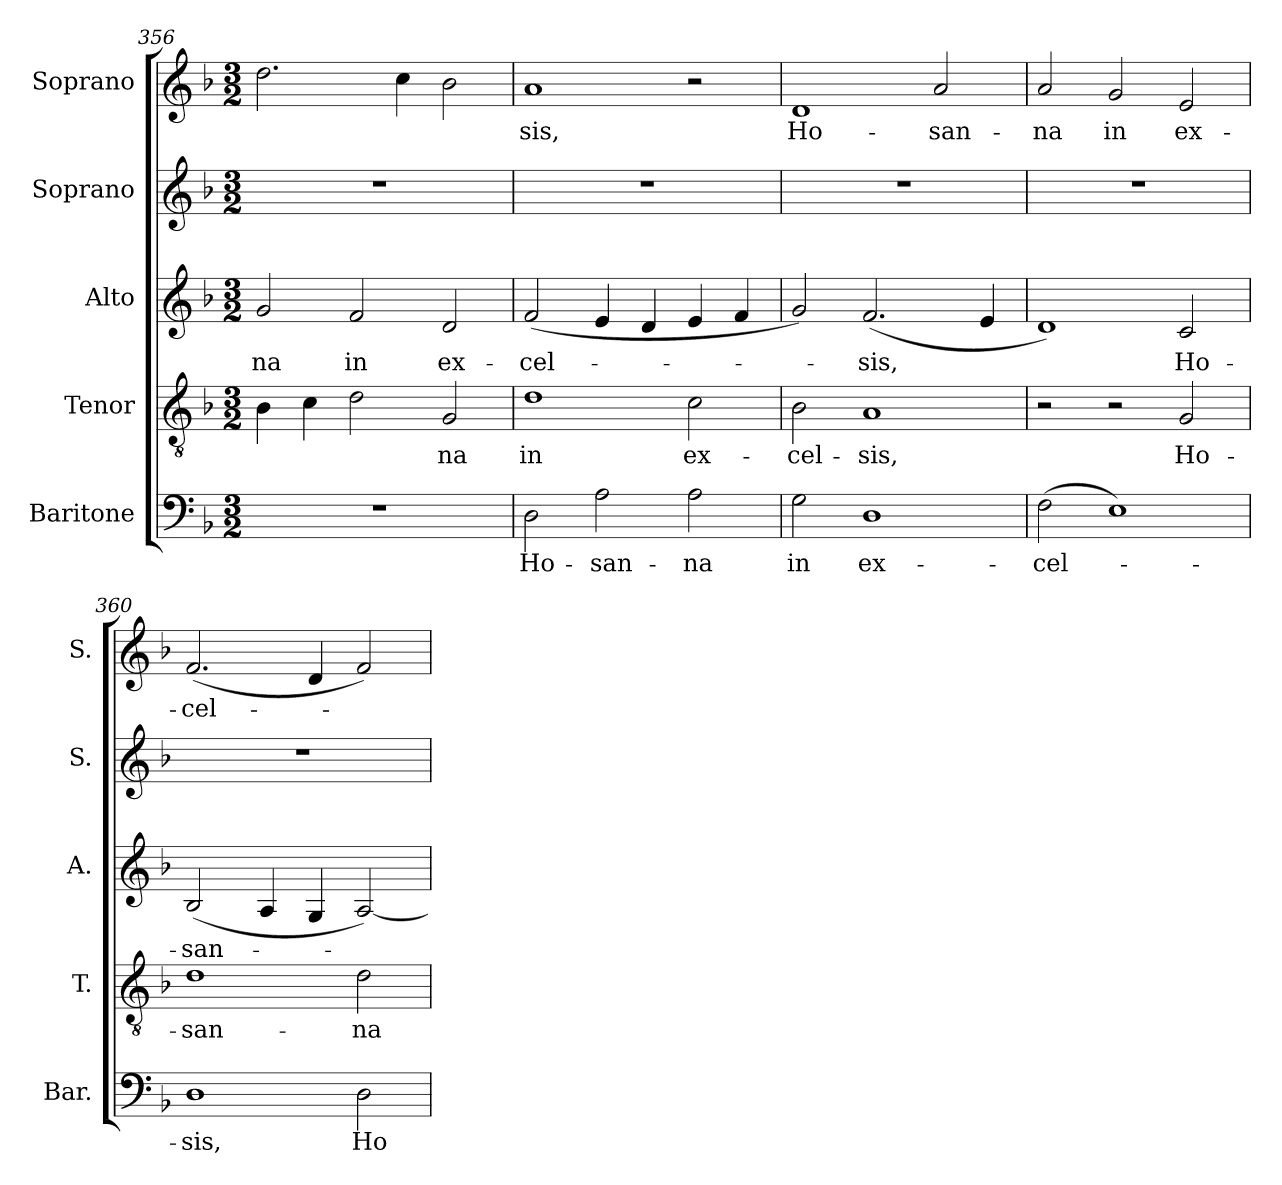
**kern	**text	**kern	**text	**kern	**text	**kern	**kern	**text
*part5	*part5	*part4	*part4	*part3	*part3	*part2	*part1	*part1
*staff5	*staff5	*staff4	*staff4	*staff3	*staff3	*staff2	*staff1	*staff1
*I"Baritone	*	*I"Tenor	*	*I"Alto	*	*I"Soprano	*I"Soprano	*
*I'Bar.	*	*I'T.	*	*I'A.	*	*I'S.	*I'S.	*
*clefF4	*	*clefGv2	*	*clefG2	*	*clefG2	*clefG2	*
*	*	*ITrd7c12	*	*	*	*	*	*
*k[b-]	*	*k[b-]	*	*k[b-]	*	*k[b-]	*k[b-]	*
*F:	*	*F:	*	*F:	*	*F:	*F:	*
*M3/2	*	*M3/2	*	*M3/2	*	*M3/2	*M3/2	*
=356	=356	=356	=356	=356	=356	=356	=356	=356
!LO:N:vis=1	!	!	!	!	!	!	!	!
!	!	!	!	!	!LO:LY:b:color=#000000	!LO:N:vis=1	!	!
1.r	.	4BB-i\	.	2gi/	-na	1.r	2.ddi\	.
.	.	4Ci\	.	.	.	.	.	.
!	!	!	!	!	!LO:LY:b:color=#000000	!	!	!
.	.	2Di\	.	2fi/	in	.	.	.
.	.	.	.	.	.	.	4cci\	.
!	!	!	!LO:LY:b:color=#000000	!	!	!	!	!
!	!	!	!	!	!LO:LY:b:color=#000000	!	!	!
.	.	2GGi/	-na	2di/	ex-	.	2b-i\	.
!!LO:LB:g=z
=357	=357	=357	=357	=357	=357	=357	=357	=357
!	!LO:LY:b:color=#000000	!	!	!	!	!	!	!
!	!	!	!LO:LY:b:color=#000000	!	!	!	!	!
!	!	!	!	!	!LO:LY:b:color=#000000	!LO:N:vis=1	!	!
!	!	!	!	!	!	!	!	!LO:LY:b:color=#000000
2Di\	Ho-	1Di	in	(2fi/	-cel-	1.r	1ai	-sis,
!	!LO:LY:b:color=#000000	!	!	!	!	!	!	!
2Ai\	-san-	.	.	4ei/	.	.	.	.
.	.	.	.	4di/	.	.	.	.
!	!LO:LY:b:color=#000000	!	!	!	!	!	!	!
!	!	!	!LO:LY:b:color=#000000	!	!	!	!	!
2Ai\	-na	2Ci\	ex-	4ei/	.	.	2r	.
.	.	.	.	4fi/	.	.	.	.
=358	=358	=358	=358	=358	=358	=358	=358	=358
!	!LO:LY:b:color=#000000	!	!	!	!	!	!	!
!	!	!	!LO:LY:b:color=#000000	!	!	!LO:N:vis=1	!	!
!	!	!	!	!	!	!	!	!LO:LY:b:color=#000000
2Gi\	in	2BB-i\	-cel-	2gi/)	.	1.r	1di	Ho-
!	!LO:LY:b:color=#000000	!	!	!	!	!	!	!
!	!	!	!LO:LY:b:color=#000000	!	!	!	!	!
!	!	!	!	!	!LO:LY:b:color=#000000	!	!	!
1Di	ex-	1AAi	-sis,	(2.fi/	-sis,	.	.	.
!	!	!	!	!	!	!	!	!LO:LY:b:color=#000000
.	.	.	.	.	.	.	2ai/	-san-
.	.	.	.	4ei/	.	.	.	.
=359	=359	=359	=359	=359	=359	=359	=359	=359
!	!LO:LY:b:color=#000000	!	!	!	!	!LO:N:vis=1	!	!
!	!	!	!	!	!	!	!	!LO:LY:b:color=#000000
(2Fi\	-cel-	2r	.	1di)	.	1.r	2ai/	-na
!	!	!	!	!	!	!	!	!LO:LY:b:color=#000000
1Ei)	.	2r	.	.	.	.	2gi/	in
!	!	!	!LO:LY:b:color=#000000	!	!	!	!	!
!	!	!	!	!	!LO:LY:b:color=#000000	!	!	!
!	!	!	!	!	!	!	!	!LO:LY:b:color=#000000
.	.	2GGi/	Ho-	2ci/	Ho-	.	2ei/	ex-
=360	=360	=360	=360	=360	=360	=360	=360	=360
!	!LO:LY:b:color=#000000	!	!	!	!	!	!	!
!	!	!	!LO:LY:b:color=#000000	!	!	!	!	!
!	!	!	!	!	!LO:LY:b:color=#000000	!LO:N:vis=1	!	!
!	!	!	!	!	!	!	!	!LO:LY:b:color=#000000
1Di	-sis,	1Di	-san-	(2B-i/	-san-	1.r	(2.fi/	-cel-
.	.	.	.	4Ai/	.	.	.	.
.	.	.	.	4Gi/	.	.	4di/	.
!	!LO:LY:b:color=#000000	!	!	!	!	!	!	!
!	!	!	!LO:LY:b:color=#000000	!	!	!	!	!
2Di\	Ho-	2Di\	-na	[2Ai/)	.	.	2fi/)	.
=	=	=	=	=	=	=	=	=
*-	*-	*-	*-	*-	*-	*-	*-	*-
